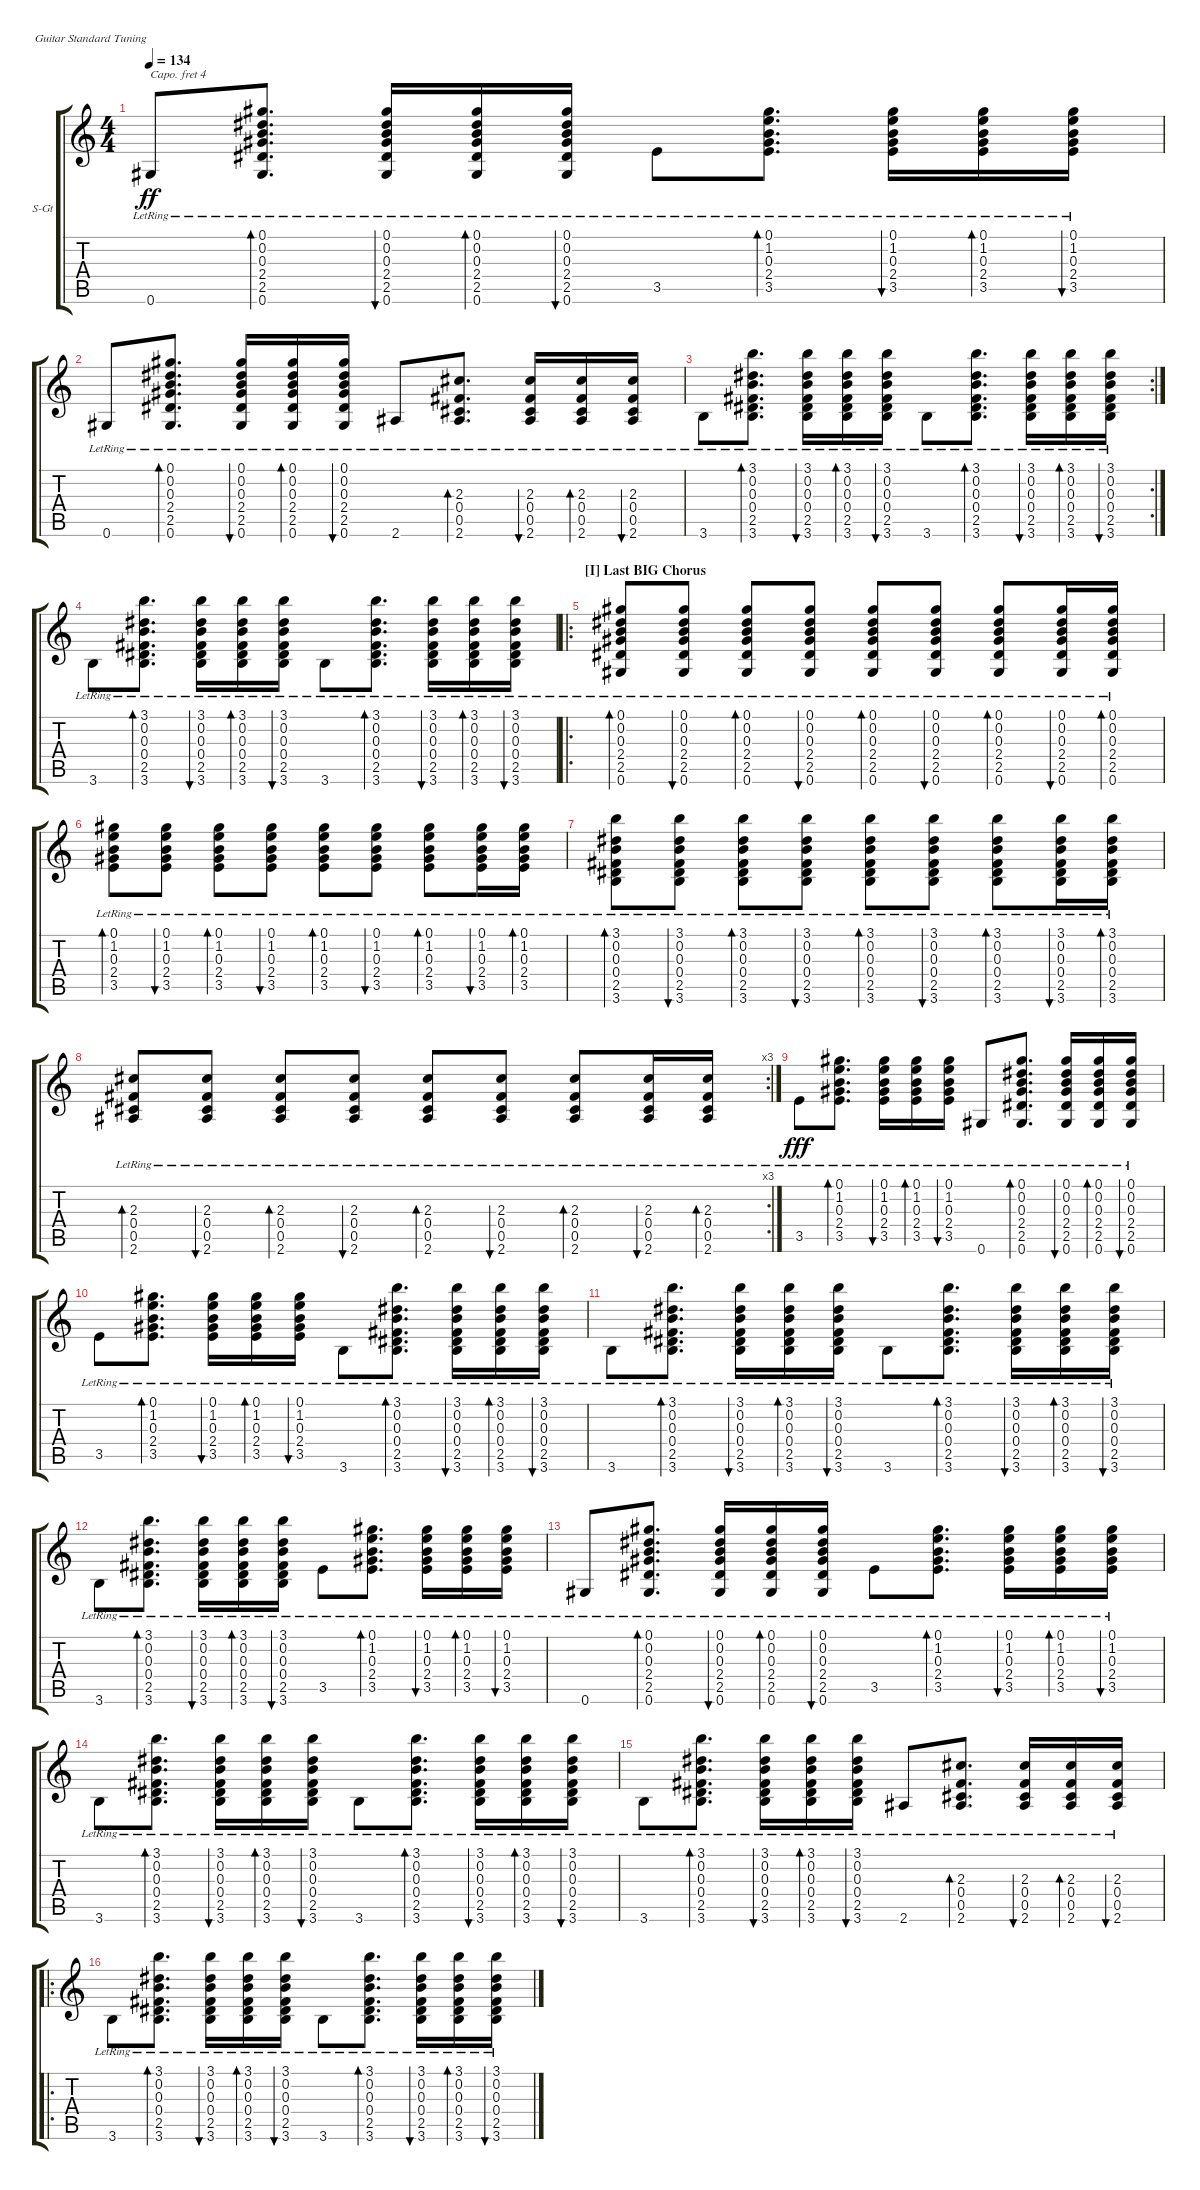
\defaultSystemsLayout 4
\bracketExtendMode groupsimilarinstruments
\firstSystemTrackNameOrientation horizontal
\otherSystemsTrackNameOrientation horizontal
\track ("Steel Guitar" "S-Gt") {instrument acousticguitarsteel}
\staff {score tabs}
\capo 4
\tuning (E4 B3 G3 D3 A2 E2)
\ts (4 4)
\tempo 134
\clef g2
\ks c
0.6{lr}.8{dy ff} (2.5{lr} 2.4{lr} 0.3{lr} 0.2{lr} 0.1{lr} 0.6{lr}).8{d bd 30} (0.6{lr} 2.5{lr} 2.4{lr} 0.3{lr} 0.2{lr} 0.1{lr}).16{bu 30} (0.1{lr} 0.2{lr} 0.3{lr} 2.4{lr} 2.5{lr} 0.6{lr}).16{bd 30} (0.6{lr} 2.5{lr} 2.4{lr} 0.3{lr} 0.2{lr} 0.1{lr}).16{bu 30} 3.5{lr}.8 (0.1{lr} 1.2{lr} 0.3{lr} 2.4{lr} 3.5{lr}).8{d bd 30} (3.5{lr} 2.4{lr} 0.3{lr} 1.2{lr} 0.1{lr}).16{bu 30} (3.5{lr} 2.4{lr} 0.3{lr} 1.2{lr} 0.1{lr}).16{bd 30} (3.5{lr} 2.4{lr} 0.3{lr} 1.2{lr} 0.1{lr}).16{bu 30} |
0.6{lr}.8 (2.5{lr} 2.4{lr} 0.3{lr} 0.2{lr} 0.1{lr} 0.6{lr}).8{d bd 30} (0.6{lr} 2.5{lr} 2.4{lr} 0.3{lr} 0.2{lr} 0.1{lr}).16{bu 30} (0.1{lr} 0.2{lr} 0.3{lr} 2.4{lr} 2.5{lr} 0.6{lr}).16{bd 30} (0.6{lr} 2.5{lr} 2.4{lr} 0.3{lr} 0.2{lr} 0.1{lr}).16{bu 30} 2.6{lr}.8 (2.3{lr} 0.4{lr} 0.5{lr} 2.6{lr}).8{d bd 30} (0.5{lr} 0.4{lr} 2.3{lr} 2.6{lr}).16{bu 30} (0.5{lr} 0.4{lr} 2.3{lr} 2.6{lr}).16{bd 30} (0.5{lr} 0.4{lr} 2.3{lr} 2.6{lr}).16{bu 30} |
\rc 2
3.6{lr}.8 (3.1{lr} 0.2{lr} 0.3{lr} 0.4{lr} 2.5{lr} 3.6{lr}).8{d bd 30} (2.5{lr} 0.4{lr} 0.3{lr} 0.2{lr} 3.1{lr} 3.6{lr}).16{bu 30} (2.5{lr} 0.4{lr} 0.3{lr} 0.2{lr} 3.1{lr} 3.6{lr}).16{bd 30} (2.5{lr} 0.4{lr} 0.3{lr} 0.2{lr} 3.1{lr} 3.6{lr}).16{bu 30} 3.6{lr}.8 (3.1{lr} 0.2{lr} 0.3{lr} 0.4{lr} 2.5{lr} 3.6{lr}).8{d bd 30} (2.5{lr} 0.4{lr} 0.3{lr} 0.2{lr} 3.1{lr} 3.6{lr}).16{bu 30} (2.5{lr} 0.4{lr} 0.3{lr} 0.2{lr} 3.1{lr} 3.6{lr}).16{bd 30} (2.5{lr} 0.4{lr} 0.3{lr} 0.2{lr} 3.1{lr} 3.6{lr}).16{bu 30} |
3.6{lr}.8 (3.1{lr} 0.2{lr} 0.3{lr} 0.4{lr} 2.5{lr} 3.6{lr}).8{d bd 30} (2.5{lr} 0.4{lr} 0.3{lr} 0.2{lr} 3.1{lr} 3.6{lr}).16{bu 30} (2.5{lr} 0.4{lr} 0.3{lr} 0.2{lr} 3.1{lr} 3.6{lr}).16{bd 30} (2.5{lr} 0.4{lr} 0.3{lr} 0.2{lr} 3.1{lr} 3.6{lr}).16{bu 30} 3.6{lr}.8 (3.1{lr} 0.2{lr} 0.3{lr} 0.4{lr} 2.5{lr} 3.6{lr}).8{d bd 30} (2.5{lr} 0.4{lr} 0.3{lr} 0.2{lr} 3.1{lr} 3.6{lr}).16{bu 30} (2.5{lr} 0.4{lr} 0.3{lr} 0.2{lr} 3.1{lr} 3.6{lr}).16{bd 30} (2.5{lr} 0.4{lr} 0.3{lr} 0.2{lr} 3.1{lr} 3.6{lr}).16{bu 30} |
\ro
\section ("I" "Last BIG Chorus")
(0.6{lr} 2.5{lr} 2.4{lr} 0.3{lr} 0.2{lr} 0.1{lr}).8{bd 30} (0.1{lr} 0.2{lr} 0.3{lr} 2.4{lr} 2.5{lr} 0.6{lr}).8{bu 30} (0.6{lr} 2.5{lr} 2.4{lr} 0.3{lr} 0.2{lr} 0.1{lr}).8{bd 30} (0.6{lr} 2.5{lr} 2.4{lr} 0.3{lr} 0.2{lr} 0.1{lr}).8{bu 30} (0.6{lr} 2.5{lr} 2.4{lr} 0.3{lr} 0.2{lr} 0.1{lr}).8{bd 30} (0.1{lr} 0.2{lr} 0.3{lr} 2.4{lr} 2.5{lr} 0.6{lr}).8{bu 30} (0.6{lr} 2.5{lr} 2.4{lr} 0.3{lr} 0.2{lr} 0.1{lr}).8{bd 30} (0.1{lr} 0.2{lr} 0.3{lr} 2.4{lr} 2.5{lr} 0.6{lr}).16{bu 30} (0.6{lr} 2.5{lr} 2.4{lr} 0.3{lr} 0.2{lr} 0.1{lr}).16{bd 30} |
(3.5{lr} 2.4{lr} 0.3{lr} 1.2{lr} 0.1{lr}).8{bd 30} (0.1{lr} 1.2{lr} 0.3{lr} 2.4{lr} 3.5{lr}).8{bu 30} (3.5{lr} 2.4{lr} 0.3{lr} 1.2{lr} 0.1{lr}).8{bd 30} (3.5{lr} 2.4{lr} 0.3{lr} 1.2{lr} 0.1{lr}).8{bu 30} (3.5{lr} 2.4{lr} 0.3{lr} 1.2{lr} 0.1{lr}).8{bd 30} (0.1{lr} 1.2{lr} 0.3{lr} 2.4{lr} 3.5{lr}).8{bu 30} (3.5{lr} 2.4{lr} 0.3{lr} 1.2{lr} 0.1{lr}).8{bd 30} (0.1{lr} 1.2{lr} 0.3{lr} 2.4{lr} 3.5{lr}).16{bu 30} (3.5{lr} 2.4{lr} 0.3{lr} 1.2{lr} 0.1{lr}).16{bd 30} |
(2.5{lr} 0.4{lr} 0.3{lr} 0.2{lr} 3.1{lr} 3.6{lr}).8{bd 30} (3.1{lr} 0.2{lr} 0.3{lr} 0.4{lr} 2.5{lr} 3.6{lr}).8{bu 30} (2.5{lr} 0.4{lr} 0.3{lr} 0.2{lr} 3.1{lr} 3.6{lr}).8{bd 30} (2.5{lr} 0.4{lr} 0.3{lr} 0.2{lr} 3.1{lr} 3.6{lr}).8{bu 30} (2.5{lr} 0.4{lr} 0.3{lr} 0.2{lr} 3.1{lr} 3.6{lr}).8{bd 30} (3.1{lr} 0.2{lr} 0.3{lr} 0.4{lr} 2.5{lr} 3.6{lr}).8{bu 30} (2.5{lr} 0.4{lr} 0.3{lr} 0.2{lr} 3.1{lr} 3.6{lr}).8{bd 30} (3.1{lr} 0.2{lr} 0.3{lr} 0.4{lr} 2.5{lr} 3.6{lr}).16{bu 30} (2.5{lr} 0.4{lr} 0.3{lr} 0.2{lr} 3.1{lr} 3.6{lr}).16{bd 30} |
\rc 3
(0.5{lr} 0.4{lr} 2.3{lr} 2.6{lr}).8{bd 30} (2.3{lr} 0.4{lr} 0.5{lr} 2.6{lr}).8{bu 30} (0.5{lr} 0.4{lr} 2.3{lr} 2.6{lr}).8{bd 30} (0.5{lr} 0.4{lr} 2.3{lr} 2.6{lr}).8{bu 30} (0.5{lr} 0.4{lr} 2.3{lr} 2.6{lr}).8{bd 30} (2.3{lr} 0.4{lr} 0.5{lr} 2.6{lr}).8{bu 30} (0.5{lr} 0.4{lr} 2.3{lr} 2.6{lr}).8{bd 30} (2.3{lr} 0.4{lr} 0.5{lr} 2.6{lr}).16{bu 30} (0.5{lr} 0.4{lr} 2.3{lr} 2.6{lr}).16{bd 30} |
3.5{lr}.8{dy fff} (0.1{lr} 1.2{lr} 0.3{lr} 2.4{lr} 3.5{lr}).8{d bd 30} (3.5{lr} 2.4{lr} 0.3{lr} 1.2{lr} 0.1{lr}).16{bu 30} (3.5{lr} 2.4{lr} 0.3{lr} 1.2{lr} 0.1{lr}).16{bd 30} (3.5{lr} 2.4{lr} 0.3{lr} 1.2{lr} 0.1{lr}).16{bu 30} 0.6{lr}.8 (2.5{lr} 2.4{lr} 0.3{lr} 0.2{lr} 0.1{lr} 0.6{lr}).8{d bd 30} (0.6{lr} 2.5{lr} 2.4{lr} 0.3{lr} 0.2{lr} 0.1{lr}).16{bu 30} (0.1{lr} 0.2{lr} 0.3{lr} 2.4{lr} 2.5{lr} 0.6{lr}).16{bd 30} (0.6{lr} 2.5{lr} 2.4{lr} 0.3{lr} 0.2{lr} 0.1{lr}).16{bu 30} |
3.5{lr}.8 (0.1{lr} 1.2{lr} 0.3{lr} 2.4{lr} 3.5{lr}).8{d bd 30} (3.5{lr} 2.4{lr} 0.3{lr} 1.2{lr} 0.1{lr}).16{bu 30} (3.5{lr} 2.4{lr} 0.3{lr} 1.2{lr} 0.1{lr}).16{bd 30} (3.5{lr} 2.4{lr} 0.3{lr} 1.2{lr} 0.1{lr}).16{bu 30} 3.6{lr}.8 (3.1{lr} 0.2{lr} 0.3{lr} 0.4{lr} 2.5{lr} 3.6{lr}).8{d bd 30} (2.5{lr} 0.4{lr} 0.3{lr} 0.2{lr} 3.1{lr} 3.6{lr}).16{bu 30} (2.5{lr} 0.4{lr} 0.3{lr} 0.2{lr} 3.1{lr} 3.6{lr}).16{bd 30} (2.5{lr} 0.4{lr} 0.3{lr} 0.2{lr} 3.1{lr} 3.6{lr}).16{bu 30} |
3.6{lr}.8 (3.1{lr} 0.2{lr} 0.3{lr} 0.4{lr} 2.5{lr} 3.6{lr}).8{d bd 30} (2.5{lr} 0.4{lr} 0.3{lr} 0.2{lr} 3.1{lr} 3.6{lr}).16{bu 30} (2.5{lr} 0.4{lr} 0.3{lr} 0.2{lr} 3.1{lr} 3.6{lr}).16{bd 30} (2.5{lr} 0.4{lr} 0.3{lr} 0.2{lr} 3.1{lr} 3.6{lr}).16{bu 30} 3.6{lr}.8 (3.1{lr} 0.2{lr} 0.3{lr} 0.4{lr} 2.5{lr} 3.6{lr}).8{d bd 30} (2.5{lr} 0.4{lr} 0.3{lr} 0.2{lr} 3.1{lr} 3.6{lr}).16{bu 30} (2.5{lr} 0.4{lr} 0.3{lr} 0.2{lr} 3.1{lr} 3.6{lr}).16{bd 30} (2.5{lr} 0.4{lr} 0.3{lr} 0.2{lr} 3.1{lr} 3.6{lr}).16{bu 30} |
3.6{lr}.8 (3.1{lr} 0.2{lr} 0.3{lr} 0.4{lr} 2.5{lr} 3.6{lr}).8{d bd 30} (2.5{lr} 0.4{lr} 0.3{lr} 0.2{lr} 3.1{lr} 3.6{lr}).16{bu 30} (2.5{lr} 0.4{lr} 0.3{lr} 0.2{lr} 3.1{lr} 3.6{lr}).16{bd 30} (2.5{lr} 0.4{lr} 0.3{lr} 0.2{lr} 3.1{lr} 3.6{lr}).16{bu 30} 3.5{lr}.8 (0.1{lr} 1.2{lr} 0.3{lr} 2.4{lr} 3.5{lr}).8{d bd 30} (3.5{lr} 2.4{lr} 0.3{lr} 1.2{lr} 0.1{lr}).16{bu 30} (3.5{lr} 2.4{lr} 0.3{lr} 1.2{lr} 0.1{lr}).16{bd 30} (3.5{lr} 2.4{lr} 0.3{lr} 1.2{lr} 0.1{lr}).16{bu 30} |
0.6{lr}.8 (2.5{lr} 2.4{lr} 0.3{lr} 0.2{lr} 0.1{lr} 0.6{lr}).8{d bd 30} (0.6{lr} 2.5{lr} 2.4{lr} 0.3{lr} 0.2{lr} 0.1{lr}).16{bu 30} (0.1{lr} 0.2{lr} 0.3{lr} 2.4{lr} 2.5{lr} 0.6{lr}).16{bd 30} (0.6{lr} 2.5{lr} 2.4{lr} 0.3{lr} 0.2{lr} 0.1{lr}).16{bu 30} 3.5{lr}.8 (0.1{lr} 1.2{lr} 0.3{lr} 2.4{lr} 3.5{lr}).8{d bd 30} (3.5{lr} 2.4{lr} 0.3{lr} 1.2{lr} 0.1{lr}).16{bu 30} (3.5{lr} 2.4{lr} 0.3{lr} 1.2{lr} 0.1{lr}).16{bd 30} (3.5{lr} 2.4{lr} 0.3{lr} 1.2{lr} 0.1{lr}).16{bu 30} |
3.6{lr}.8 (3.1{lr} 0.2{lr} 0.3{lr} 0.4{lr} 2.5{lr} 3.6{lr}).8{d bd 30} (2.5{lr} 0.4{lr} 0.3{lr} 0.2{lr} 3.1{lr} 3.6{lr}).16{bu 30} (2.5{lr} 0.4{lr} 0.3{lr} 0.2{lr} 3.1{lr} 3.6{lr}).16{bd 30} (2.5{lr} 0.4{lr} 0.3{lr} 0.2{lr} 3.1{lr} 3.6{lr}).16{bu 30} 3.6{lr}.8 (3.1{lr} 0.2{lr} 0.3{lr} 0.4{lr} 2.5{lr} 3.6{lr}).8{d bd 30} (2.5{lr} 0.4{lr} 0.3{lr} 0.2{lr} 3.1{lr} 3.6{lr}).16{bu 30} (2.5{lr} 0.4{lr} 0.3{lr} 0.2{lr} 3.1{lr} 3.6{lr}).16{bd 30} (2.5{lr} 0.4{lr} 0.3{lr} 0.2{lr} 3.1{lr} 3.6{lr}).16{bu 30} |
3.6{lr}.8 (3.1{lr} 0.2{lr} 0.3{lr} 0.4{lr} 2.5{lr} 3.6{lr}).8{d bd 30} (2.5{lr} 0.4{lr} 0.3{lr} 0.2{lr} 3.1{lr} 3.6{lr}).16{bu 30} (2.5{lr} 0.4{lr} 0.3{lr} 0.2{lr} 3.1{lr} 3.6{lr}).16{bd 30} (2.5{lr} 0.4{lr} 0.3{lr} 0.2{lr} 3.1{lr} 3.6{lr}).16{bu 30} 2.6{lr}.8 (2.3{lr} 0.4{lr} 0.5{lr} 2.6{lr}).8{d bd 30} (0.5{lr} 0.4{lr} 2.3{lr} 2.6{lr}).16{bu 30} (0.5{lr} 0.4{lr} 2.3{lr} 2.6{lr}).16{bd 30} (0.5{lr} 0.4{lr} 2.3{lr} 2.6{lr}).16{bu 30} |
\ro
3.6{lr}.8 (3.1{lr} 0.2{lr} 0.3{lr} 0.4{lr} 2.5{lr} 3.6{lr}).8{d bd 30} (2.5{lr} 0.4{lr} 0.3{lr} 0.2{lr} 3.1{lr} 3.6{lr}).16{bu 30} (2.5{lr} 0.4{lr} 0.3{lr} 0.2{lr} 3.1{lr} 3.6{lr}).16{bd 30} (2.5{lr} 0.4{lr} 0.3{lr} 0.2{lr} 3.1{lr} 3.6{lr}).16{bu 30} 3.6{lr}.8 (3.1{lr} 0.2{lr} 0.3{lr} 0.4{lr} 2.5{lr} 3.6{lr}).8{d bd 30} (2.5{lr} 0.4{lr} 0.3{lr} 0.2{lr} 3.1{lr} 3.6{lr}).16{bu 30} (2.5{lr} 0.4{lr} 0.3{lr} 0.2{lr} 3.1{lr} 3.6{lr}).16{bd 30} (2.5{lr} 0.4{lr} 0.3{lr} 0.2{lr} 3.1{lr} 3.6{lr}).16{bu 30}
